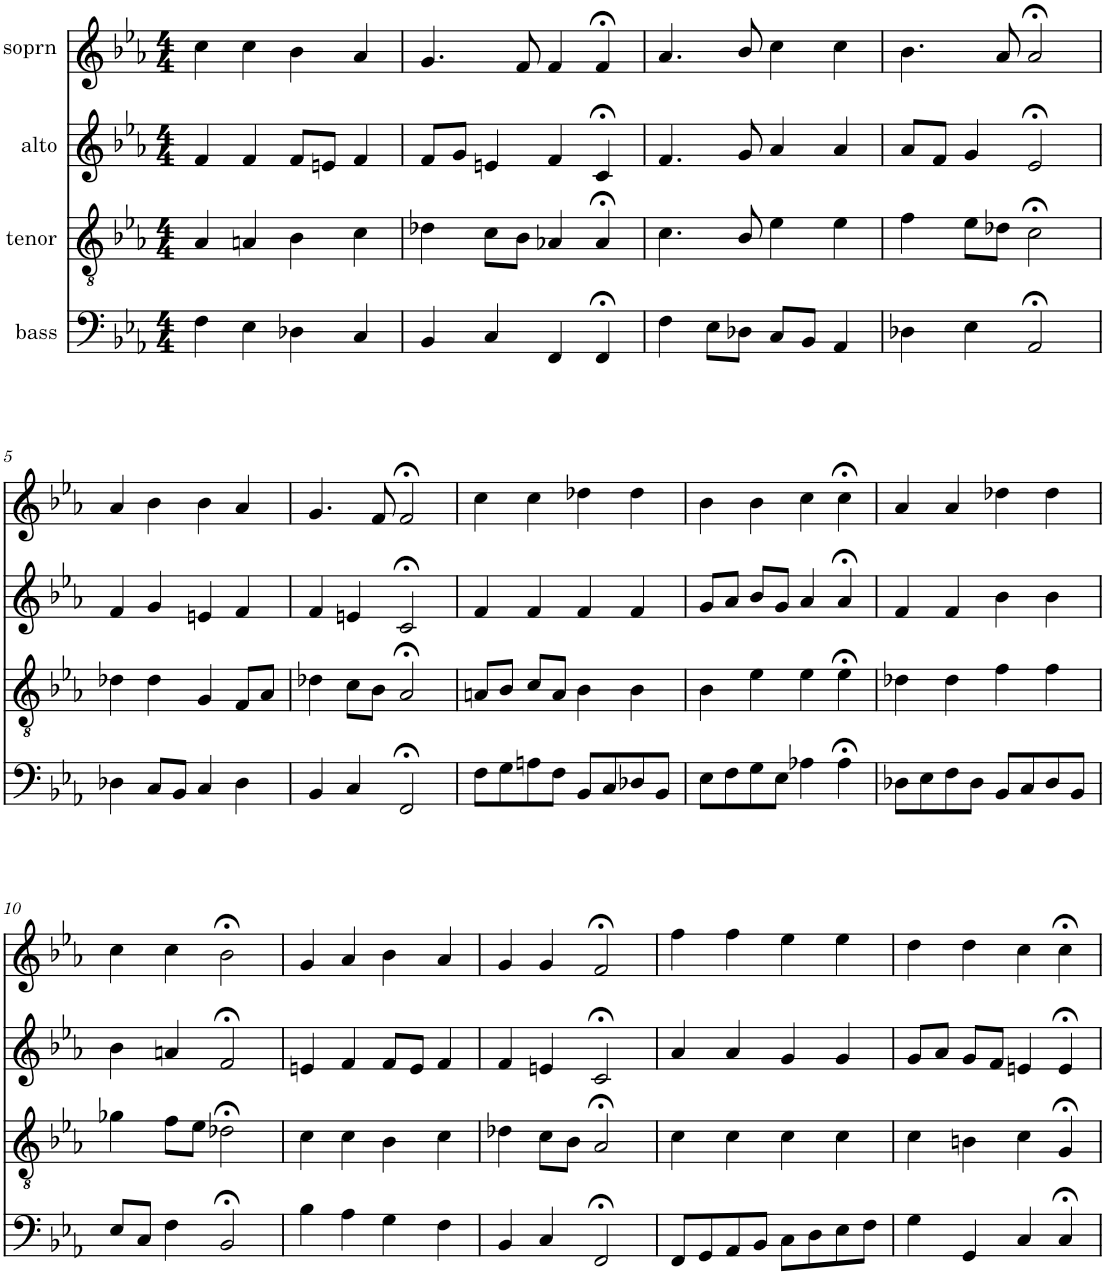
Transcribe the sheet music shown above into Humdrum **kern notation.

**kern	**kern	**kern	**kern
*part4	*part3	*part2	*part1
*staff4	*staff3	*staff2	*staff1
*I"bass	*I"tenor	*I"alto	*I"soprn
*clefF4	*clefGv2	*clefG2	*clefG2
*k[b-e-a-]	*k[b-e-a-]	*k[b-e-a-]	*k[b-e-a-]
*F:dor	*F:dor	*F:dor	*F:dor
*M4/4	*M4/4	*M4/4	*M4/4
=1	=1	=1	=1
4F\	4A-/	4f/	4cc\
4E-\	4An/	4f/	4cc\
4D-X\	4B-\	8f/L	4b-\
.	.	8en/J	.
4C/	4c\	4f/	4a-/
=2	=2	=2	=2
4BB-/	4d-X\	8f/L	4.g/
.	.	8g/J	.
4C/	8c\L	4en/	.
.	8B-\J	.	8f/
4FF/	4A-X/	4f/	4f/
4FF;</	4A-;</	4c;</	4f;</
=3	=3	=3	=3
4F\	4.c\	4.f/	4.a-/
8E-\L	.	.	.
8D-X\J	8B-/	8g/	8b-/
8C/L	4e-\	4a-/	4cc\
8BB-/J	.	.	.
4AA-/	4e-\	4a-/	4cc\
=4	=4	=4	=4
4D-X\	4f\	8a-/L	4.b-\
.	.	8f/J	.
4E-\	8e-\L	4g/	.
.	8d-X\J	.	8a-/
2AA-;</	2c;<\	2e-;</	2a-;</
!!LO:LB:g=z
=5	=5	=5	=5
4D-X\	4d-X\	4f/	4a-/
8C/L	4d-\	4g/	4b-\
8BB-/J	.	.	.
4C/	4G/	4en/	4b-\
4D-\	8F/L	4f/	4a-/
.	8A-/J	.	.
=6	=6	=6	=6
4BB-/	4d-X\	4f/	4.g/
4C/	8c\L	4en/	.
.	8B-\J	.	8f/
2FF;</	2A-;</	2c;</	2f;</
=7	=7	=7	=7
8F\L	8An/L	4f/	4cc\
8G\	8B-/J	.	.
8An\	8c/L	4f/	4cc\
8F\J	8A/J	.	.
8BB-/L	4B-\	4f/	4dd-X\
8C/	.	.	.
8D-X/	4B-\	4f/	4dd-\
8BB-/J	.	.	.
=8	=8	=8	=8
8E-\L	4B-\	8g/L	4b-\
8F\	.	8a-/J	.
8G\	4e-\	8b-/L	4b-\
8E-\J	.	8g/J	.
4A-X\	4e-\	4a-/	4cc\
4A-;<\	4e-;<\	4a-;</	4cc;<\
=9	=9	=9	=9
8D-X\L	4d-X\	4f/	4a-/
8E-\	.	.	.
8F\	4d-\	4f/	4a-/
8D-\J	.	.	.
8BB-/L	4f\	4b-\	4dd-X\
8C/	.	.	.
8D-/	4f\	4b-\	4dd-\
8BB-/J	.	.	.
!!LO:LB:g=z
=10	=10	=10	=10
8E-/L	4g-X\	4b-\	4cc\
8C/J	.	.	.
4F\	8f\L	4an/	4cc\
.	8e-\J	.	.
2BB-;</	2d-X;<\	2f;</	2b-;<\
=11	=11	=11	=11
4B-\	4c\	4en/	4g/
4A-\	4c\	4f/	4a-/
4G\	4B-\	8f/L	4b-\
.	.	8e/J	.
4F\	4c\	4f/	4a-/
=12	=12	=12	=12
4BB-/	4d-X\	4f/	4g/
4C/	8c\L	4en/	4g/
.	8B-\J	.	.
2FF;</	2A-;</	2c;</	2f;</
=13	=13	=13	=13
8FF/L	4c\	4a-/	4ff\
8GG/	.	.	.
8AA-/	4c\	4a-/	4ff\
8BB-/J	.	.	.
8C\L	4c\	4g/	4ee-\
8D\	.	.	.
8E-\	4c\	4g/	4ee-\
8F\J	.	.	.
=14	=14	=14	=14
4G\	4c\	8g/L	4dd\
.	.	8a-/J	.
4GG/	4Bn\	8g/L	4dd\
.	.	8f/J	.
4C/	4c\	4en/	4cc\
4C;</	4G;</	4e;</	4cc;<\
=	=	=	=
*-	*-	*-	*-
